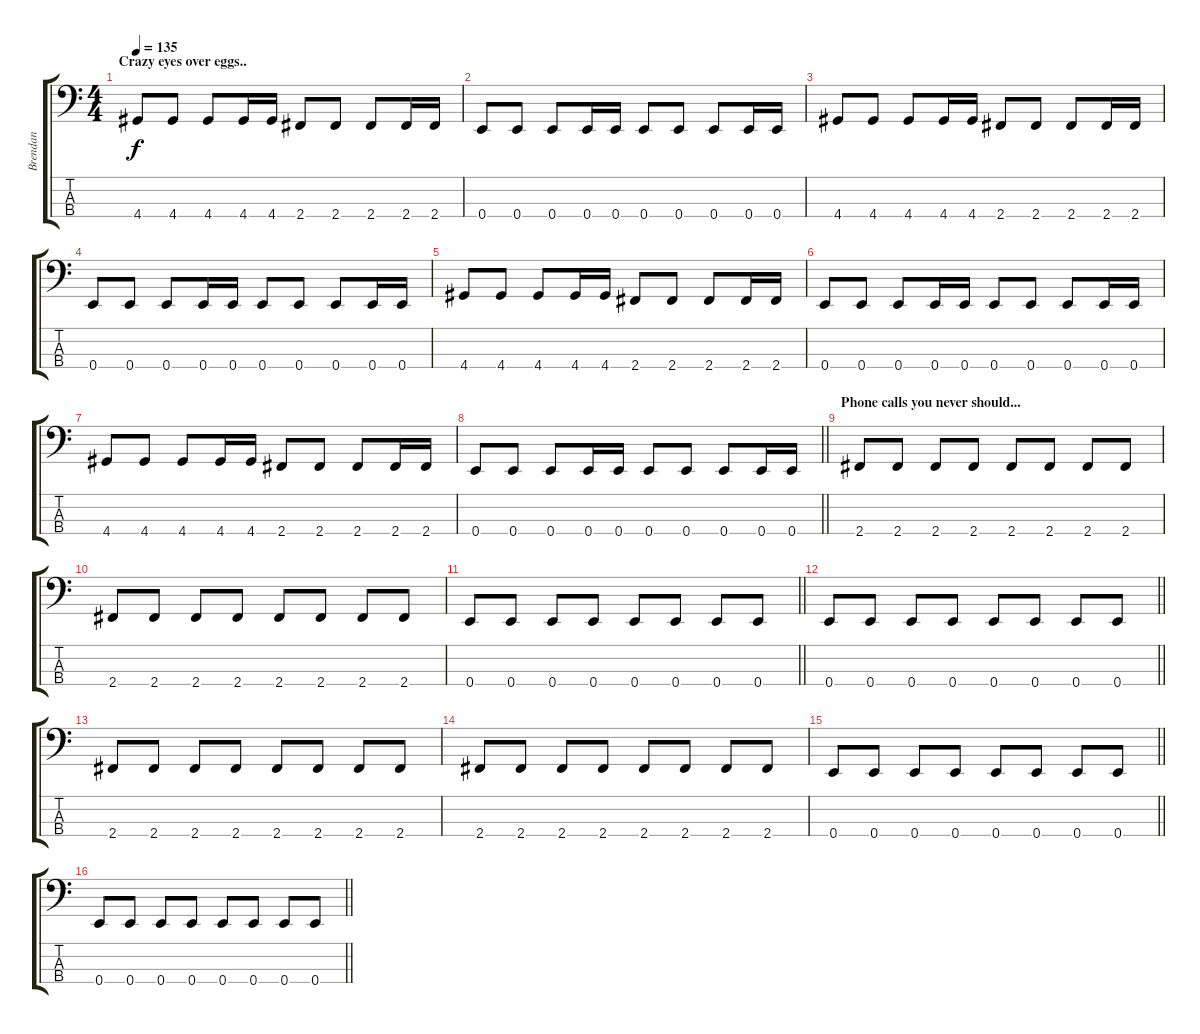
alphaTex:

\track ("Brendan" "Brendan") {instrument electricbassfinger}
\staff {score tabs}
\tuning (G2 D2 A1 E1) {hide}
\ts (4 4)
\section ("" "Crazy eyes over eggs..")
\tempo 135
\clef f4
\ks c
4.4.8{dy f} 4.4.8 4.4.8 4.4.16 4.4.16 2.4.8 2.4.8 2.4.8 2.4.16 2.4.16 |
0.4.8 0.4.8 0.4.8 0.4.16 0.4.16 0.4.8 0.4.8 0.4.8 0.4.16 0.4.16 |
4.4.8 4.4.8 4.4.8 4.4.16 4.4.16 2.4.8 2.4.8 2.4.8 2.4.16 2.4.16 |
0.4.8 0.4.8 0.4.8 0.4.16 0.4.16 0.4.8 0.4.8 0.4.8 0.4.16 0.4.16 |
4.4.8 4.4.8 4.4.8 4.4.16 4.4.16 2.4.8 2.4.8 2.4.8 2.4.16 2.4.16 |
0.4.8 0.4.8 0.4.8 0.4.16 0.4.16 0.4.8 0.4.8 0.4.8 0.4.16 0.4.16 |
4.4.8 4.4.8 4.4.8 4.4.16 4.4.16 2.4.8 2.4.8 2.4.8 2.4.16 2.4.16 |
\barLineRight lightlight
0.4.8 0.4.8 0.4.8 0.4.16 0.4.16 0.4.8 0.4.8 0.4.8 0.4.16 0.4.16 |
\section ("" "Phone calls you never should...")
2.4.8 2.4.8 2.4.8 2.4.8 2.4.8 2.4.8 2.4.8 2.4.8 |
2.4.8 2.4.8 2.4.8 2.4.8 2.4.8 2.4.8 2.4.8 2.4.8 |
\barLineRight lightlight
0.4.8 0.4.8 0.4.8 0.4.8 0.4.8 0.4.8 0.4.8 0.4.8 |
\barLineRight lightlight
0.4.8 0.4.8 0.4.8 0.4.8 0.4.8 0.4.8 0.4.8 0.4.8 |
2.4.8 2.4.8 2.4.8 2.4.8 2.4.8 2.4.8 2.4.8 2.4.8 |
2.4.8 2.4.8 2.4.8 2.4.8 2.4.8 2.4.8 2.4.8 2.4.8 |
\barLineRight lightlight
0.4.8 0.4.8 0.4.8 0.4.8 0.4.8 0.4.8 0.4.8 0.4.8 |
\barLineRight lightlight
0.4.8 0.4.8 0.4.8 0.4.8 0.4.8 0.4.8 0.4.8 0.4.8
